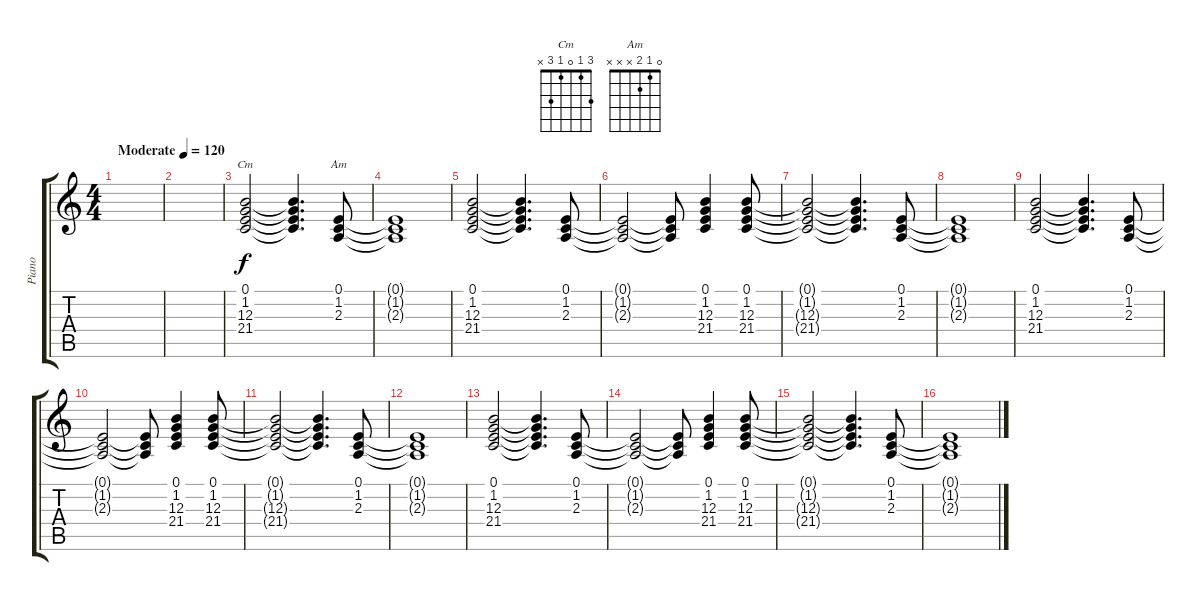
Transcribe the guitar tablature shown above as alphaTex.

\track ("Piano" "Piano") {instrument electricgrandpiano}
\staff {score tabs}
\tuning (E4 B3 G3 D3 A2 E2) {hide}
\chord ("Cm" 3 1 0 1 3 x)
\chord ("Am" 0 1 2 x x x)
\ts (4 4)
\tempo (120 "Moderate")
\clef g2
\ks c
|
|
(0.1 1.2 12.3 21.4).2{ch "Cm"} (0.1{t} 1.2{t} 12.3{t} 21.4{t}).4{d} (0.1 1.2 2.3).8{ch "Am"} |
(0.1{t} 1.2{t} 2.3{t}).1 |
(0.1 1.2 12.3 21.4).2 (0.1{t} 1.2{t} 12.3{t} 21.4{t}).4{d} (0.1 1.2 2.3).8 |
(0.1{t} 1.2{t} 2.3{t}).2 (0.1{t} 1.2{t} 2.3{t}).8 (0.1 1.2 12.3 21.4).4 (0.1 1.2 12.3 21.4).8 |
(0.1{t} 1.2{t} 12.3{t} 21.4{t}).2 (0.1{t} 1.2{t} 12.3{t} 21.4{t}).4{d} (0.1 1.2 2.3).8 |
(0.1{t} 1.2{t} 2.3{t}).1 |
(0.1 1.2 12.3 21.4).2 (0.1{t} 1.2{t} 12.3{t} 21.4{t}).4{d} (0.1 1.2 2.3).8 |
(0.1{t} 1.2{t} 2.3{t}).2 (0.1{t} 1.2{t} 2.3{t}).8 (0.1 1.2 12.3 21.4).4 (0.1 1.2 12.3 21.4).8 |
(0.1{t} 1.2{t} 12.3{t} 21.4{t}).2 (0.1{t} 1.2{t} 12.3{t} 21.4{t}).4{d} (0.1 1.2 2.3).8 |
(0.1{t} 1.2{t} 2.3{t}).1 |
(0.1 1.2 12.3 21.4).2 (0.1{t} 1.2{t} 12.3{t} 21.4{t}).4{d} (0.1 1.2 2.3).8 |
(0.1{t} 1.2{t} 2.3{t}).2 (0.1{t} 1.2{t} 2.3{t}).8 (0.1 1.2 12.3 21.4).4 (0.1 1.2 12.3 21.4).8 |
(0.1{t} 1.2{t} 12.3{t} 21.4{t}).2 (0.1{t} 1.2{t} 12.3{t} 21.4{t}).4{d} (0.1 1.2 2.3).8 |
(0.1{t} 1.2{t} 2.3{t}).1
